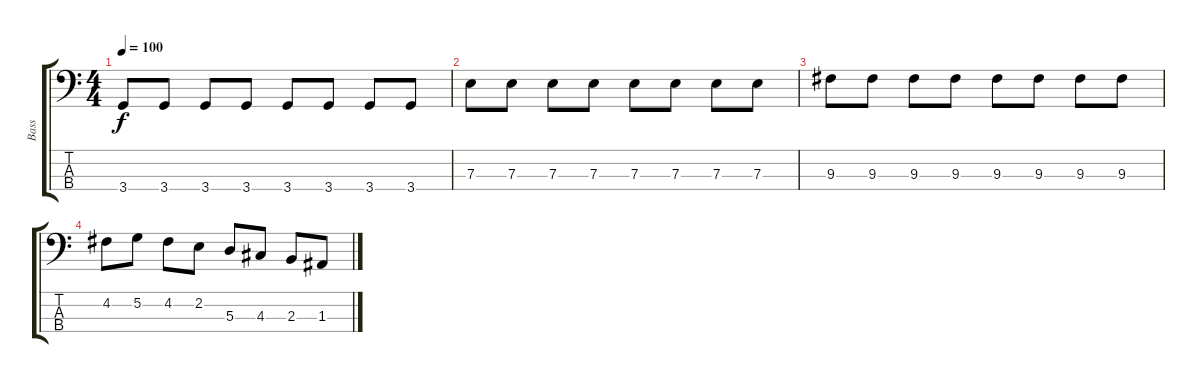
\track ("Bass" "Bass") {instrument electricbasspick}
\staff {score tabs}
\tuning (G2 D2 A1 E1) {hide}
\ts (4 4)
\tempo 100
\clef f4
\ks c
3.4.8{dy f} 3.4.8 3.4.8 3.4.8 3.4.8 3.4.8 3.4.8 3.4.8 |
7.3.8 7.3.8 7.3.8 7.3.8 7.3.8 7.3.8 7.3.8 7.3.8 |
9.3.8 9.3.8 9.3.8 9.3.8 9.3.8 9.3.8 9.3.8 9.3.8 |
4.2.8 5.2.8 4.2.8 2.2.8 5.3.8 4.3.8 2.3.8 1.3.8
